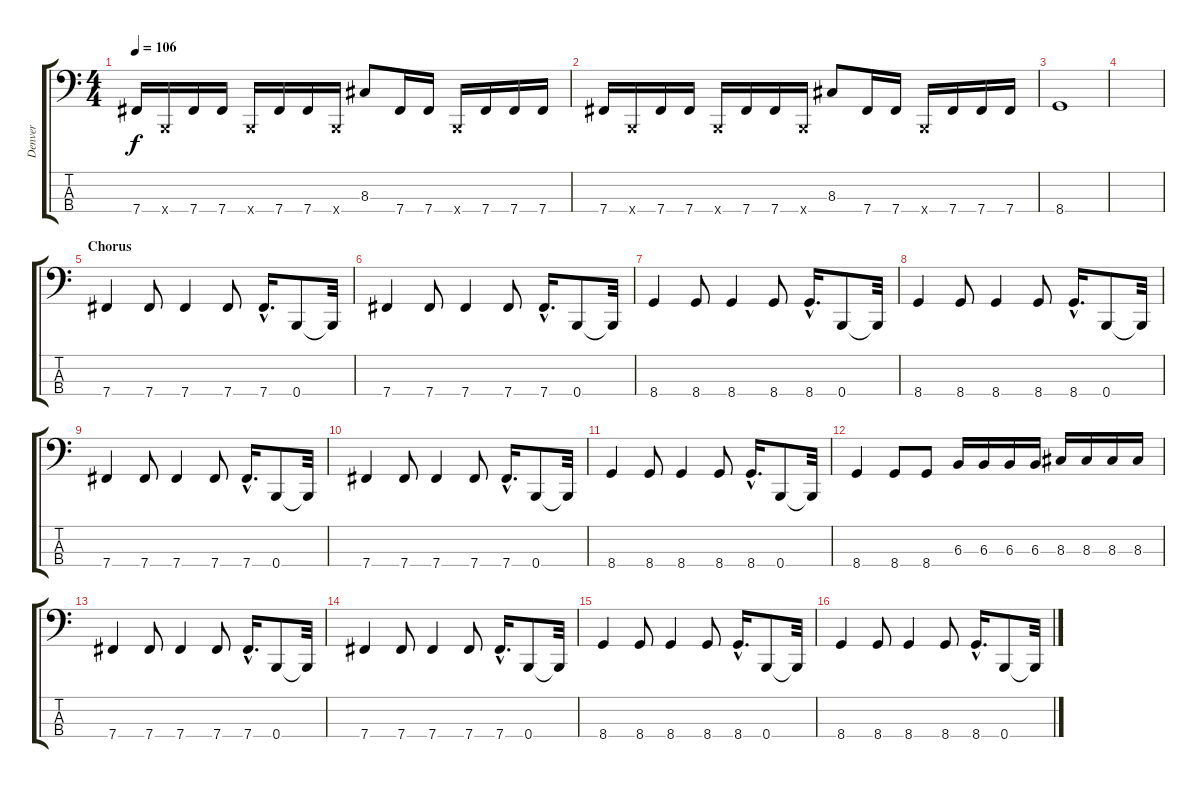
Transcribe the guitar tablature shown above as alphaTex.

\track ("Denver" "Denver") {instrument slapbass2}
\staff {score tabs}
\tuning (Eb2 Bb1 F1 B0) {hide}
\ts (4 4)
\tempo 106
\clef f4
\ks c
7.4.16{dy f} 0.4{x}.16 7.4.16 7.4.16 0.4{x}.16 7.4.16 7.4.16 0.4{x}.16 8.3.8 7.4.16 7.4.16 0.4{x}.16 7.4.16 7.4.16 7.4.16 |
7.4.16 0.4{x}.16 7.4.16 7.4.16 0.4{x}.16 7.4.16 7.4.16 0.4{x}.16 8.3.8 7.4.16 7.4.16 0.4{x}.16 7.4.16 7.4.16 7.4.16 |
8.4.1 |
|
\section ("" "Chorus")
7.4.4{instrument slapbass2} 7.4.8 7.4.4 7.4.8 7.4{hac}.16{d} 0.4.8 0.4{t}.32 |
7.4.4 7.4.8 7.4.4 7.4.8 7.4{hac}.16{d} 0.4.8 0.4{t}.32 |
8.4.4 8.4.8 8.4.4 8.4.8 8.4{hac}.16{d} 0.4.8 0.4{t}.32 |
8.4.4 8.4.8 8.4.4 8.4.8 8.4{hac}.16{d} 0.4.8 0.4{t}.32 |
7.4.4 7.4.8 7.4.4 7.4.8 7.4{hac}.16{d} 0.4.8 0.4{t}.32 |
7.4.4 7.4.8 7.4.4 7.4.8 7.4{hac}.16{d} 0.4.8 0.4{t}.32 |
8.4.4 8.4.8 8.4.4 8.4.8 8.4{hac}.16{d} 0.4.8 0.4{t}.32 |
8.4.4 8.4.8 8.4.8 6.3.16 6.3.16 6.3.16 6.3.16 8.3.16 8.3.16 8.3.16 8.3.16 |
7.4.4{instrument slapbass2} 7.4.8 7.4.4 7.4.8 7.4{hac}.16{d} 0.4.8 0.4{t}.32 |
7.4.4 7.4.8 7.4.4 7.4.8 7.4{hac}.16{d} 0.4.8 0.4{t}.32 |
8.4.4 8.4.8 8.4.4 8.4.8 8.4{hac}.16{d} 0.4.8 0.4{t}.32 |
8.4.4 8.4.8 8.4.4 8.4.8 8.4{hac}.16{d} 0.4.8 0.4{t}.32
